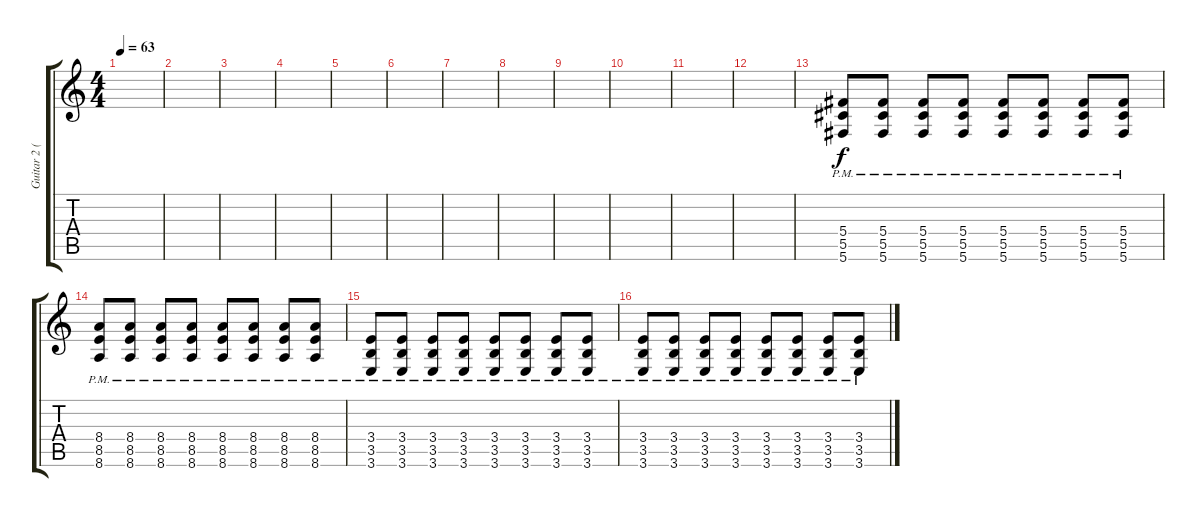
\track ("Guitar 2 (Drop C#)" "Guitar 2 (") {instrument distortionguitar}
\staff {score tabs}
\tuning (Eb4 Bb3 Gb3 Db3 Ab2 Db2) {hide}
\ts (4 4)
\tempo 63
\clef g2
\ks c
|
|
|
|
|
|
|
|
|
|
|
|
(5.4{pm} 5.5{pm} 5.6{pm}).8{instrument electricguitarclean} (5.4{pm} 5.5{pm} 5.6{pm}).8 (5.4{pm} 5.5{pm} 5.6{pm}).8 (5.4{pm} 5.5{pm} 5.6{pm}).8 (5.4{pm} 5.5{pm} 5.6{pm}).8 (5.4{pm} 5.5{pm} 5.6{pm}).8 (5.4{pm} 5.5{pm} 5.6{pm}).8 (5.4{pm} 5.5{pm} 5.6{pm}).8 |
(8.4{pm} 8.5{pm} 8.6{pm}).8 (8.4{pm} 8.5{pm} 8.6{pm}).8 (8.4{pm} 8.5{pm} 8.6{pm}).8 (8.4{pm} 8.5{pm} 8.6{pm}).8 (8.4{pm} 8.5{pm} 8.6{pm}).8 (8.4{pm} 8.5{pm} 8.6{pm}).8 (8.4{pm} 8.5{pm} 8.6{pm}).8 (8.4{pm} 8.5{pm} 8.6{pm}).8 |
(3.4{pm} 3.5{pm} 3.6{pm}).8 (3.4{pm} 3.5{pm} 3.6{pm}).8 (3.4{pm} 3.5{pm} 3.6{pm}).8 (3.4{pm} 3.5{pm} 3.6{pm}).8 (3.4{pm} 3.5{pm} 3.6{pm}).8 (3.4{pm} 3.5{pm} 3.6{pm}).8 (3.4{pm} 3.5{pm} 3.6{pm}).8 (3.4{pm} 3.5{pm} 3.6{pm}).8 |
(3.4{pm} 3.5{pm} 3.6{pm}).8 (3.4{pm} 3.5{pm} 3.6{pm}).8 (3.4{pm} 3.5{pm} 3.6{pm}).8 (3.4{pm} 3.5{pm} 3.6{pm}).8 (3.4{pm} 3.5{pm} 3.6{pm}).8 (3.4{pm} 3.5{pm} 3.6{pm}).8 (3.4{pm} 3.5{pm} 3.6{pm}).8 (3.4{pm} 3.5{pm} 3.6{pm}).8
